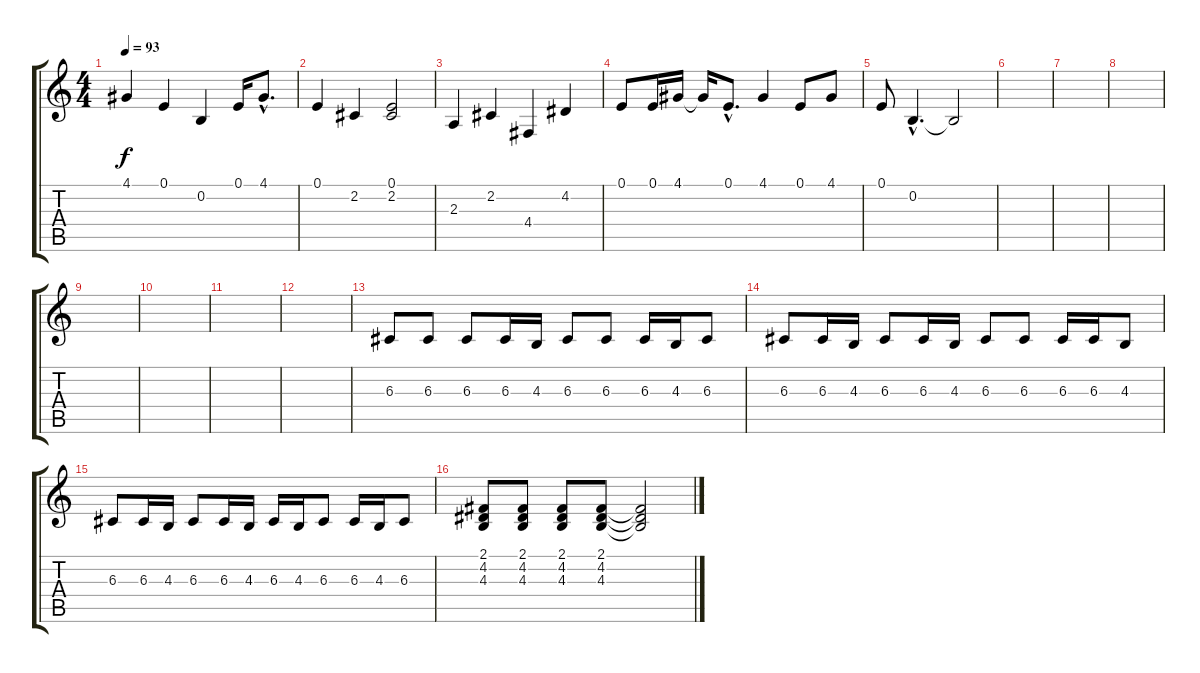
\track "" {instrument honkytonkpiano}
\staff {score tabs}
\tuning (E4 B3 G3 D3 A2 E2) {hide}
\ts (4 4)
\tempo 93
\clef g2
\ks c
4.1.4{dy f} 0.1.4 0.2.4 0.1.16 4.1{hac}.8{d} |
0.1.4 2.2.4 (0.1 2.2).2 |
2.3.4 2.2.4 4.4.4 4.2.4 |
0.1.8 0.1.16 4.1.16 4.1{t}.16 0.1{hac}.8{d} 4.1.4 0.1.8 4.1.8 |
0.1.8 0.2{hac}.4{d} 0.2{t}.2 |
|
|
|
|
|
|
|
6.3.8 6.3.8 6.3.8 6.3.16 4.3.16 6.3.8 6.3.8 6.3.16 4.3.16 6.3.8 |
6.3.8 6.3.16 4.3.16 6.3.8 6.3.16 4.3.16 6.3.8 6.3.8 6.3.16 6.3.16 4.3.8 |
6.3.8 6.3.16 4.3.16 6.3.8 6.3.16 4.3.16 6.3.16 4.3.16 6.3.8 6.3.16 4.3.16 6.3.8 |
(2.1 4.2 4.3).8 (2.1 4.2 4.3).8 (2.1 4.2 4.3).8 (2.1 4.2 4.3).8 (2.1{t} 4.2{t} 4.3{t}).2
